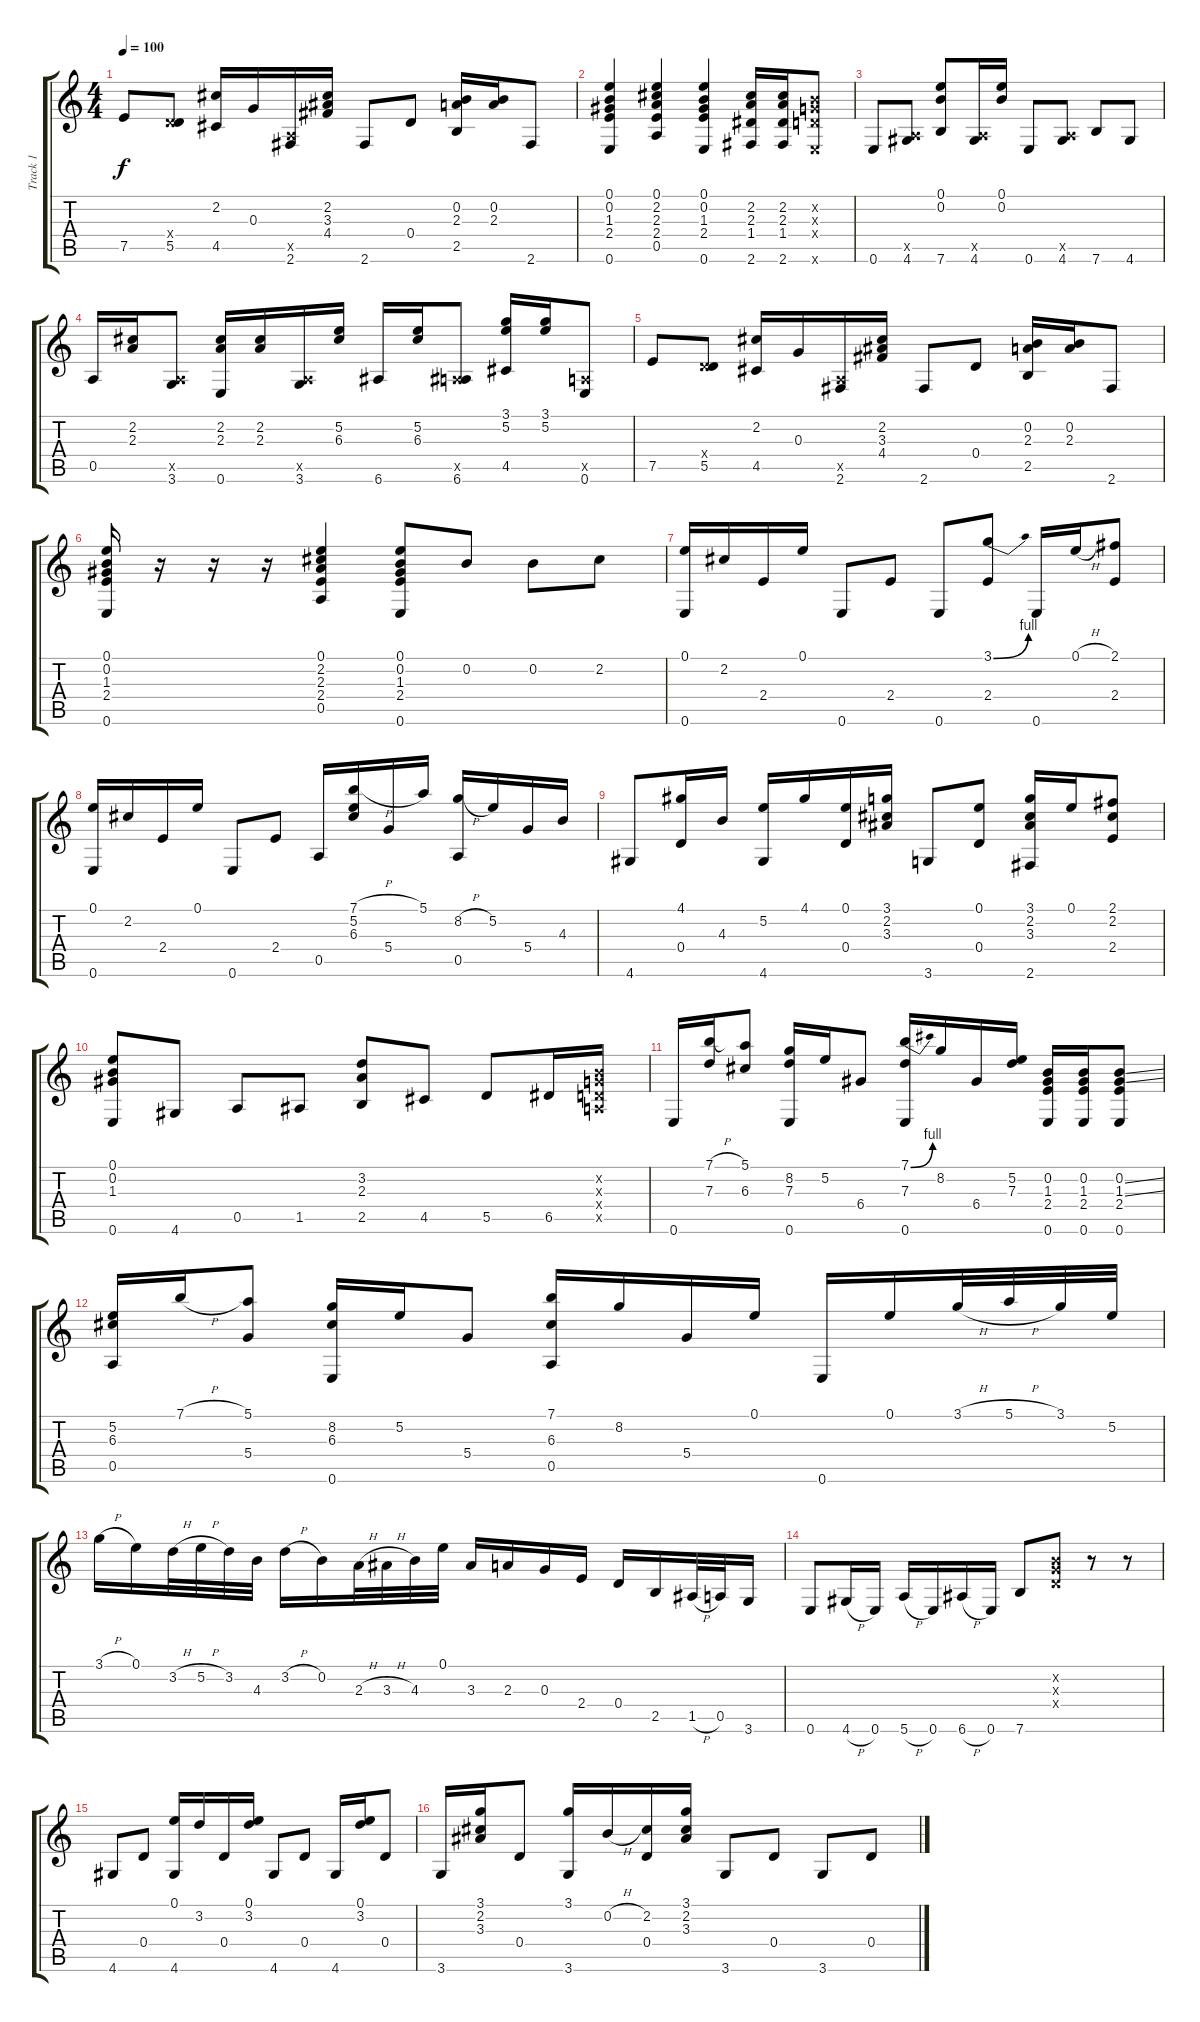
\track ("Track 1" "Track 1") {instrument acousticguitarsteel}
\staff {score tabs}
\tuning (E4 B3 G3 D3 A2 E2) {hide}
\ts (4 4)
\tempo 100
\clef g2
\ks c
7.5.8{dy f} (0.4{x} 5.5).8 (2.2 4.5).16 0.3.16 (0.5{x} 2.6).16 (2.2 3.3 4.4).16 2.6.8 0.4.8 (0.2 2.3 2.5).16 (0.2 2.3).16 2.6.8 |
(0.1 0.2 1.3 2.4 0.6).4 (0.1 2.2 2.3 2.4 0.5).4 (0.1 0.2 1.3 2.4 0.6).4 (2.2 2.3 1.4 2.6).16 (2.2 2.3 1.4 2.6).16 (0.2{x} 0.3{x} 0.4{x} 0.6{x}).8 |
0.6.8 (0.5{x} 4.6).8 (0.1 0.2 7.6).8 (0.5{x} 4.6).16 (0.1 0.2).16 0.6.8 (0.5{x} 4.6).8 7.6.8 4.6.8 |
0.5.16 (2.2 2.3).16 (0.5{x} 3.6).8 (2.2 2.3 0.6).16 (2.2 2.3).16 (0.5{x} 3.6).16 (5.2 6.3).16 6.6.16 (5.2 6.3).16 (0.5{x} 6.6).8 (3.1 5.2 4.5).16 (3.1 5.2).16 (0.5{x} 0.6).8 |
7.5.8 (0.4{x} 5.5).8 (2.2 4.5).16 0.3.16 (0.5{x} 2.6).16 (2.2 3.3 4.4).16 2.6.8 0.4.8 (0.2 2.3 2.5).16 (0.2 2.3).16 2.6.8 |
(0.1 0.2 1.3 2.4 0.6).16 r.16 r.16 r.16 (0.1 2.2 2.3 2.4 0.5).4 (0.1 0.2 1.3 2.4 0.6).8 0.2.8 0.2.8 2.2.8 |
(0.1 0.6).16 2.2.16 2.4.16 0.1.16 0.6.8 2.4.8 0.6.8 (3.1{be (bend 0 0 60 4)} 2.4).8 0.6.16 0.1{h}.16 (2.1 2.4).8 |
(0.1 0.6).16 2.2.16 2.4.16 0.1.16 0.6.8 2.4.8 0.5.16 (7.1{h} 5.2 6.3).16 5.4.16 5.1.16 (8.2{h} 0.5).16 5.2.16 5.4.16 4.3.16 |
4.6.8 (4.1 0.4).16 4.3.16 (5.2 4.6).16 4.1.16 (0.1 0.4).16 (3.1 2.2 3.3).16 3.6.8 (0.1 0.4).8 (3.1 2.2 3.3 2.6).16 0.1.16 (2.1 2.2 2.4).8 |
(0.1 0.2 1.3 0.6).8 4.6.8 0.5.8 1.5.8 (3.2 2.3 2.5).8 4.5.8 5.5.8 6.5.16 (0.2{x} 0.3{x} 0.4{x} 0.5{x}).16 |
0.6.16 (7.1{h} 7.3).16 (5.1 6.3).8 (8.2 7.3 0.6).16 5.2.16 6.4.8 (7.1{be (bend 0 0 60 4)} 7.3 0.6).16 8.2.16 6.4.16 (5.2 7.3).16 (0.2 1.3 2.4 0.6).16 (0.2 1.3 2.4 0.6).16 (0.2{ss} 1.3{ss} 2.4 0.6).8 |
(5.2 6.3 0.5).16 7.1{h}.16 (5.1 5.4).8 (8.2 6.3 0.6).16 5.2.16 5.4.8 (7.1 6.3 0.5).16 8.2.16 5.4.16 0.1.16 0.6.16 0.1.16 3.1{h}.32 5.1{h}.32 3.1.32 5.2.32 |
3.1{h}.16 0.1.16 3.2{h}.32 5.2{h}.32 3.2.32 4.3.32 3.2{h}.16 0.2.16 2.3{h}.32 3.3{h}.32 4.3.32 0.1.32 3.3.16 2.3.16 0.3.16 2.4.16 0.4.16 2.5.16 1.5{h}.32 0.5.32 3.6.16 |
0.6.8 4.6{h}.16 0.6.16 5.6{h}.16 0.6.16 6.6{h}.16 0.6.16 7.6.8 (0.2{x} 0.3{x} 0.4{x}).8 r.8 r.8 |
4.6.8 0.4.8 (0.1 4.6).16 3.2.16 0.4.16 (0.1 3.2).16 4.6.8 0.4.8 4.6.16 (0.1 3.2).16 0.4.8 |
3.6.16 (3.1 2.2 3.3).16 0.4.8 (3.1 3.6).16 0.2{h}.16 (2.2 0.4).16 (3.1 2.2 3.3).16 3.6.8 0.4.8 3.6.8 0.4.8
